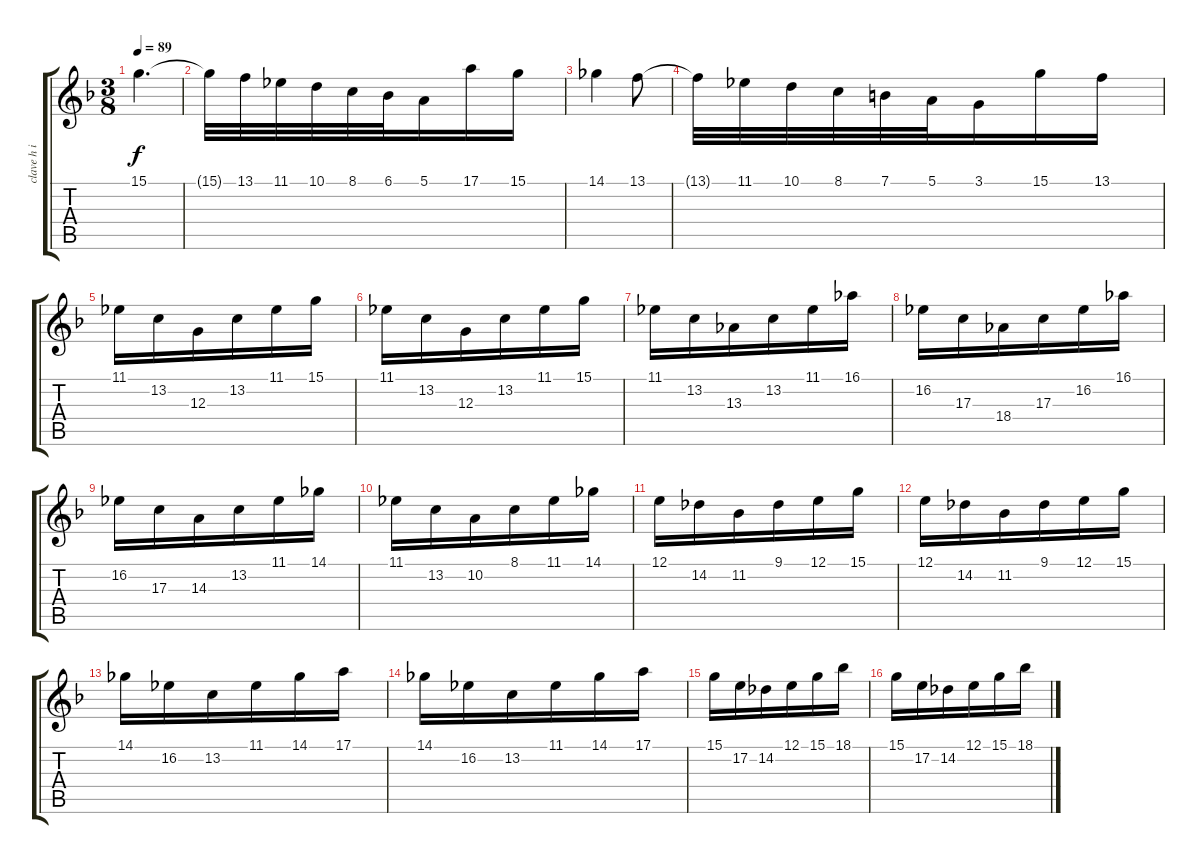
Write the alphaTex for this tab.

\track ("clave h i" "clave h i") {instrument harpsichord}
\staff {score tabs}
\tuning (E4 B3 G3 D3 A2 E2) {hide}
\ts (3 8)
\tempo 89
\clef g2
\ks dminor
15.1.4{d dy f} |
15.1{t}.32 13.1.32 11.1.32 10.1.32 8.1.32 6.1.32 5.1.16 17.1.16 15.1.16 |
14.1.4 13.1.8 |
13.1{t}.32 11.1.32 10.1.32 8.1.32 7.1.32 5.1.32 3.1.16 15.1.16 13.1.16 |
11.1.16 13.2.16 12.3.16 13.2.16 11.1.16 15.1.16 |
11.1.16 13.2.16 12.3.16 13.2.16 11.1.16 15.1.16 |
11.1.16 13.2.16 13.3.16 13.2.16 11.1.16 16.1.16 |
16.2.16 17.3.16 18.4.16 17.3.16 16.2.16 16.1.16 |
16.2.16 17.3.16 14.3.16 13.2.16 11.1.16 14.1.16 |
11.1.16 13.2.16 10.2.16 8.1.16 11.1.16 14.1.16 |
12.1.16 14.2.16 11.2.16 9.1.16 12.1.16 15.1.16 |
12.1.16 14.2.16 11.2.16 9.1.16 12.1.16 15.1.16 |
14.1.16 16.2.16 13.2.16 11.1.16 14.1.16 17.1.16 |
14.1.16 16.2.16 13.2.16 11.1.16 14.1.16 17.1.16 |
15.1.16 17.2.16 14.2.16 12.1.16 15.1.16 18.1.16 |
15.1.16 17.2.16 14.2.16 12.1.16 15.1.16 18.1.16
